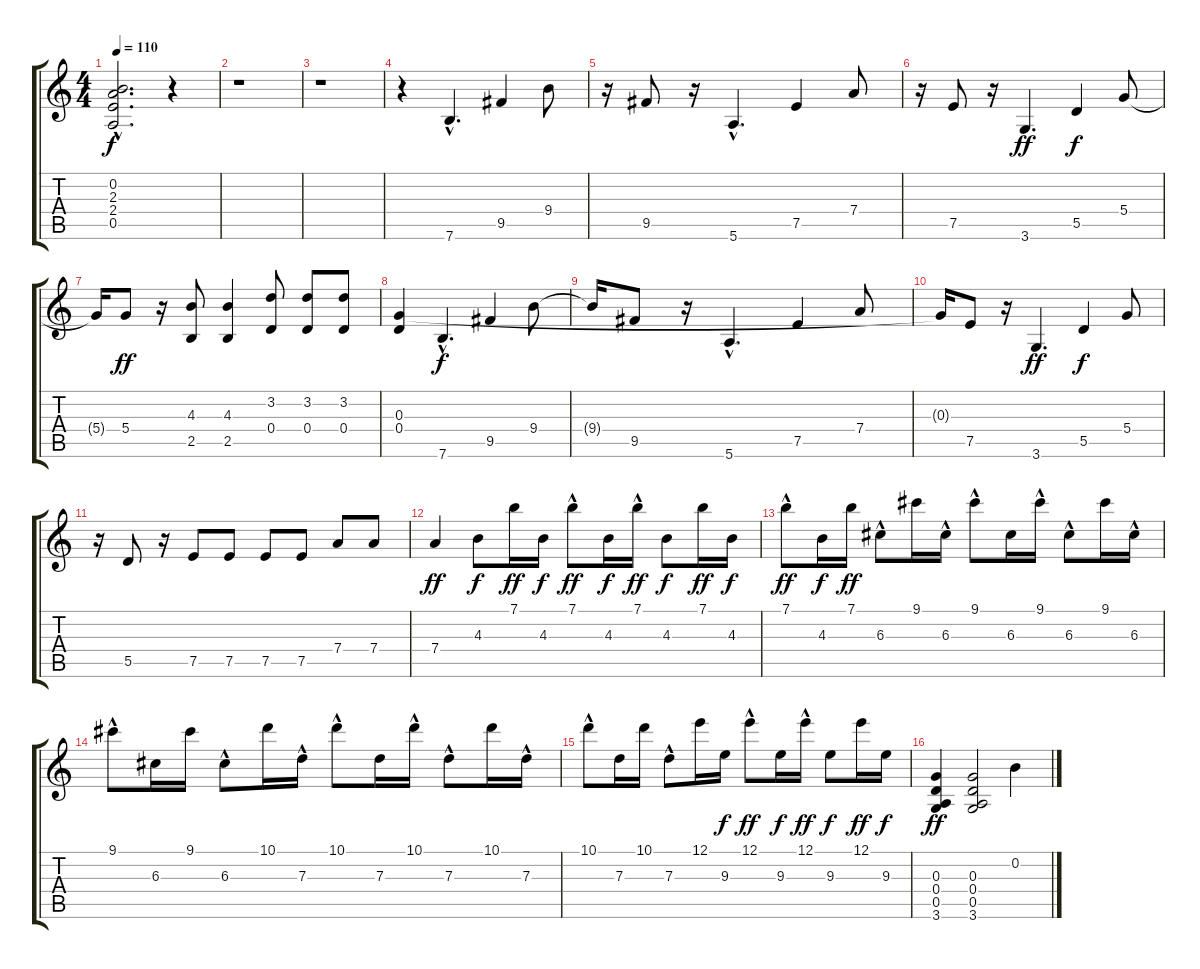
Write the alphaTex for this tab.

\track "" {instrument distortionguitar}
\staff {score tabs}
\tuning (E4 B3 G3 D3 A2 E2) {hide}
\ts (4 4)
\tempo 110
\clef g2
\ks c
(0.2{hac t} 2.3{hac t} 2.4{hac t} 0.5{hac t}).2{d dy f} r.4 |
r.1 |
r.1 |
r.4 7.6{hac}.4{d instrument distortionguitar} 9.5.4 9.4.8 |
r.16 9.5.8 r.16 5.6{hac}.4{d} 7.5.4 7.4.8 |
r.16 7.5.8 r.16 3.6.4{d dy ff} 5.5.4{dy f} 5.4.8 |
5.4{t}.16 5.4.8{dy ff} r.16 (4.3 2.5).8 (4.3 2.5).4 (3.2 0.4).8 (3.2 0.4).8 (3.2 0.4).8 |
(0.3 0.4).4 7.6{hac}.4{d dy f} 9.5.4 9.4.8 |
9.4{t}.16 9.5.8 r.16 5.6{hac}.4{d} 7.5.4 7.4.8 |
0.3{t}.16 7.5.8 r.16 3.6.4{d dy ff} 5.5.4{dy f} 5.4.8 |
r.16 5.5.8 r.16 7.5.8 7.5.8 7.5.8 7.5.8 7.4.8 7.4.8 |
7.4.4{dy ff} 4.3.8{dy f} 7.1.16{dy ff} 4.3.16{dy f} 7.1{hac}.8{dy ff} 4.3.16{dy f} 7.1{hac}.16{dy ff} 4.3.8{dy f} 7.1.16{dy ff} 4.3.16{dy f} |
7.1{hac}.8{dy ff} 4.3.16{dy f} 7.1.16{dy ff} 6.3{hac}.8 9.1.16 6.3{hac}.16 9.1{hac}.8 6.3.16 9.1{hac}.16 6.3{hac}.8 9.1.16 6.3{hac}.16 |
9.1{hac}.8 6.3.16 9.1.16 6.3{hac}.8 10.1.16 7.3{hac}.16 10.1{hac}.8 7.3.16 10.1{hac}.16 7.3{hac}.8 10.1.16 7.3{hac}.16 |
10.1{hac}.8 7.3.16 10.1.16 7.3{hac}.8 12.1.16 9.3.16{dy f} 12.1{hac}.8{dy ff} 9.3.16{dy f} 12.1{hac}.16{dy ff} 9.3.8{dy f} 12.1.16{dy ff} 9.3.16{dy f} |
(0.3 0.4 0.5 3.6).4{dy ff} (0.3 0.4 0.5 3.6).2 0.2.4
